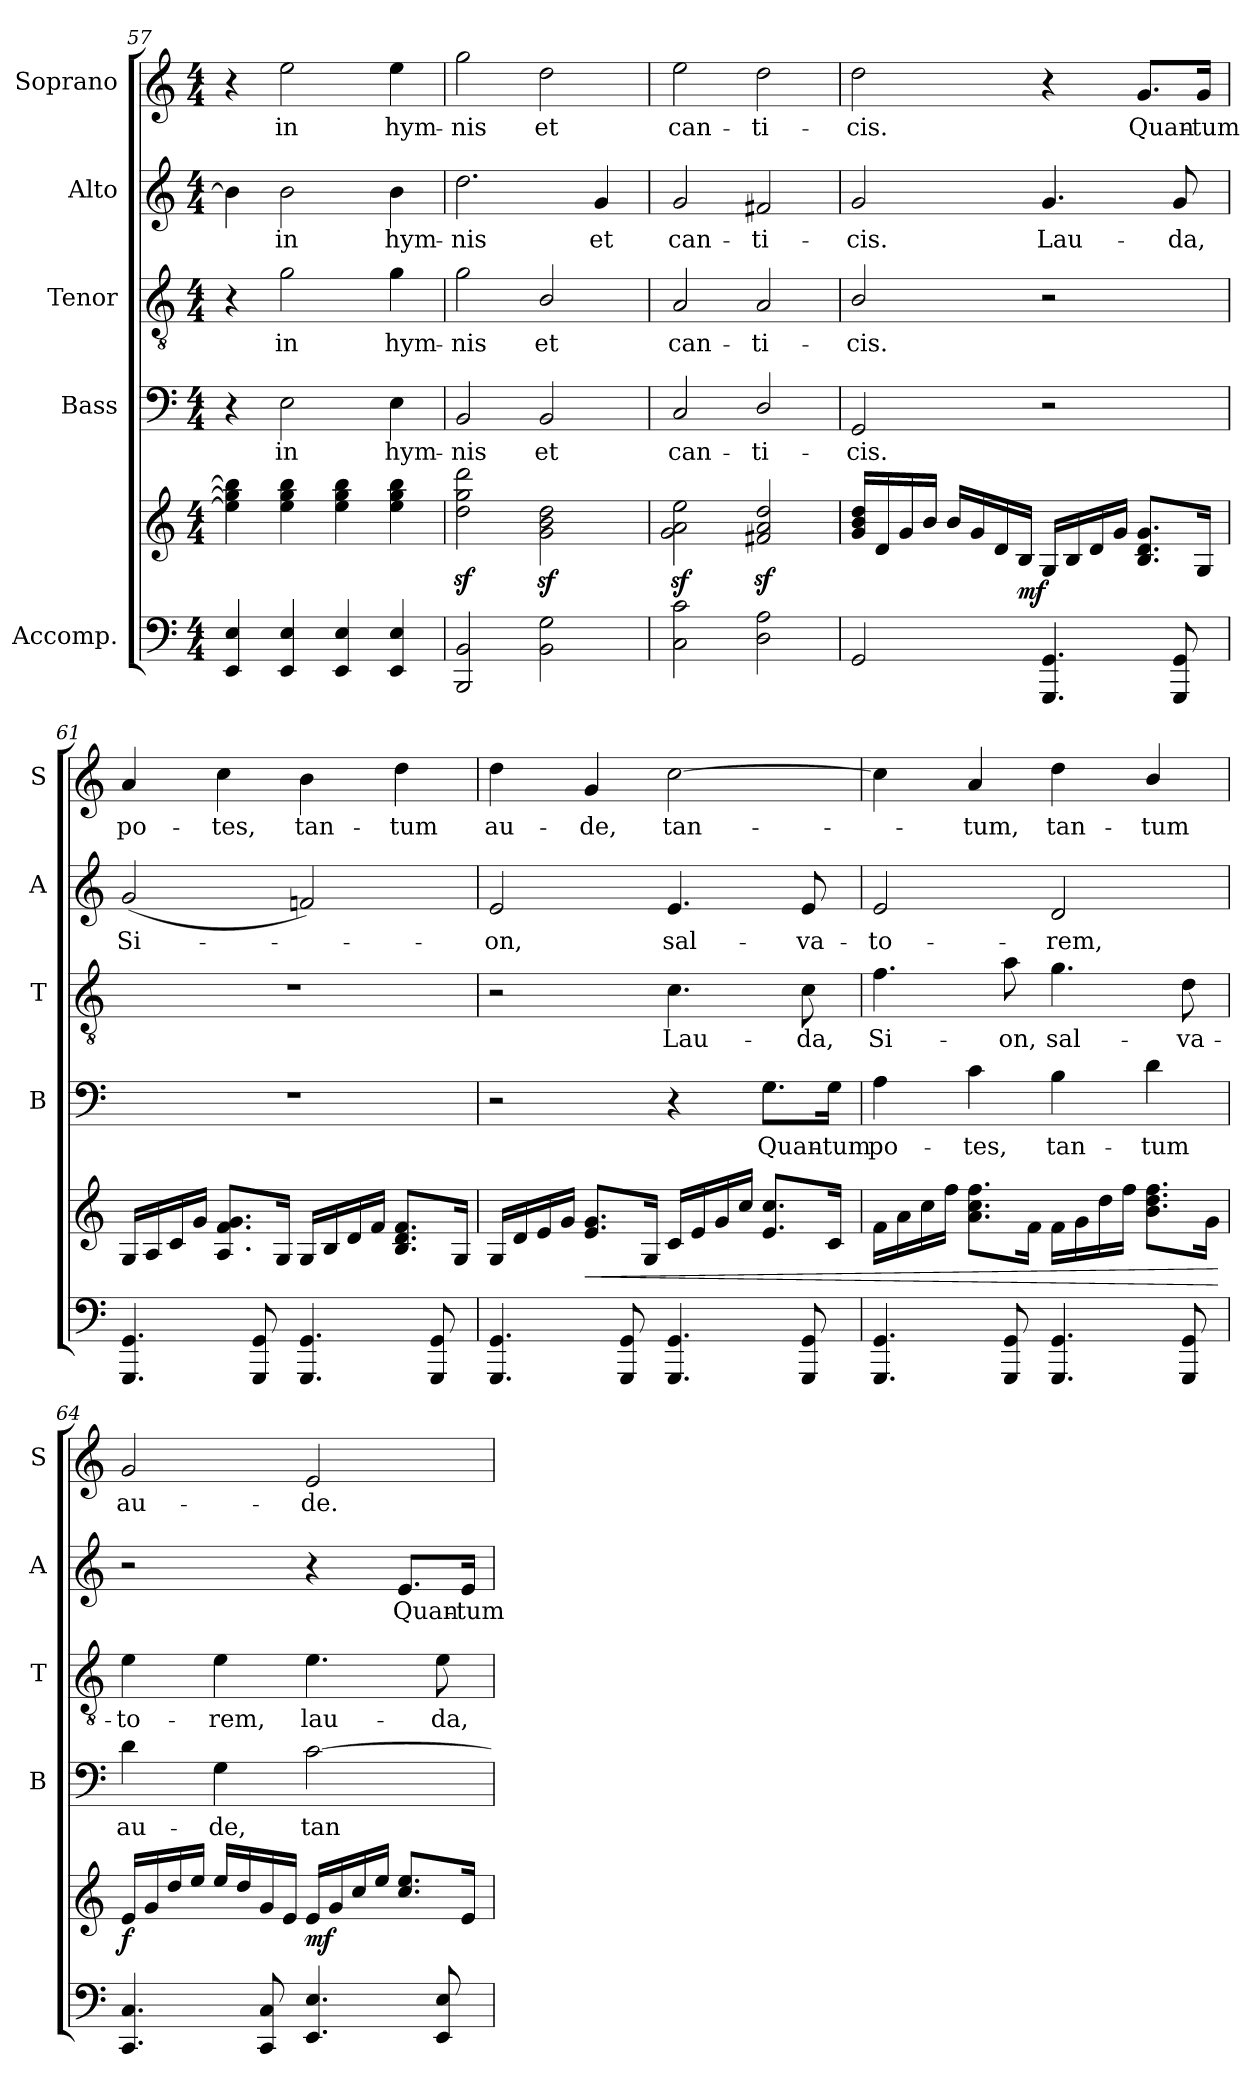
**kern	**kern	**dynam	**kern	**text	**kern	**text	**kern	**text	**kern	**text
*part5	*part5	*part5	*part4	*part4	*part3	*part3	*part2	*part2	*part1	*part1
*staff6	*staff5	*staff5/6	*staff4	*staff4	*staff3	*staff3	*staff2	*staff2	*staff1	*staff1
*I"Accomp.	*	*	*I"Bass	*	*I"Tenor	*	*I"Alto	*	*I"Soprano	*
*	*	*	*I'B	*	*I'T	*	*I'A	*	*I'S	*
!!LO:PB:g=z
*clefF4	*clefG2	*	*clefF4	*	*clefGv2	*	*clefG2	*	*clefG2	*
*k[]	*k[]	*	*k[]	*	*k[]	*	*k[]	*	*k[]	*
*M4/4	*M4/4	*	*M4/4	*	*M4/4	*	*M4/4	*	*M4/4	*
=57	=57	=57	=57	=57	=57	=57	=57	=57	=57	=57
4EE/ 4E/	4ee\] 4gg\] 4bb\]	.	4r	.	4r	.	4b\]	.	4r	.
!	!	!	!	!LO:LY:b	!	!LO:LY:b	!	!LO:LY:b	!	!LO:LY:b
4EE/ 4E/	4ee\ 4gg\ 4bb\	.	2E\	in	2g\	in	2b\	in	2ee\	in
4EE/ 4E/	4ee\ 4gg\ 4bb\	.	.	.	.	.	.	.	.	.
!	!	!	!	!LO:LY:b	!	!LO:LY:b	!	!LO:LY:b	!	!LO:LY:b
4EE/ 4E/	4ee\ 4gg\ 4bb\	.	4E\	hym-	4g\	hym-	4b\	hym-	4ee\	hym-
=58	=58	=58	=58	=58	=58	=58	=58	=58	=58	=58
!	!	!	!	!LO:LY:b	!	!LO:LY:b	!	!LO:LY:b	!	!LO:LY:b
2BBB/ 2BB/	2dd\z< 2gg\z< 2ddd\z<	.	2BB/	-nis	2g\	-nis	2.dd\	-nis	2gg\	-nis
!	!	!	!	!LO:LY:b	!	!LO:LY:b	!	!	!	!LO:LY:b
2BB\ 2G\	2g\z< 2b\z< 2dd\z<	.	2BB/	et	2B/	et	.	.	2dd\	et
!	!	!	!	!	!	!	!	!LO:LY:b	!	!
.	.	.	.	.	.	.	4g/	et	.	.
=59	=59	=59	=59	=59	=59	=59	=59	=59	=59	=59
!	!	!	!	!LO:LY:b	!	!LO:LY:b	!	!LO:LY:b	!	!LO:LY:b
2C\ 2c\	2g\z< 2a\z< 2ee\z<	.	2C/	can-	2A/	can-	2g/	can-	2ee\	can-
!	!	!	!	!LO:LY:b	!	!LO:LY:b	!	!LO:LY:b	!	!LO:LY:b
2D\ 2A\	2f#X/z< 2a/z< 2dd/z<	.	2D/	-ti-	2A/	-ti-	2f#X/	-ti-	2dd\	-ti-
=60	=60	=60	=60	=60	=60	=60	=60	=60	=60	=60
!	!	!	!	!LO:LY:b	!	!LO:LY:b	!	!LO:LY:b	!	!LO:LY:b
2GG/	16g/ 16b/ 16dd/LL	.	2GG/	-cis.	2B/	-cis.	2g/	-cis.	2dd\	-cis.
.	16d/	.	.	.	.	.	.	.	.	.
.	16g/	.	.	.	.	.	.	.	.	.
.	16b/JJ	.	.	.	.	.	.	.	.	.
.	16b/LL	.	.	.	.	.	.	.	.	.
.	16g/	.	.	.	.	.	.	.	.	.
.	16d/	.	.	.	.	.	.	.	.	.
!	!	!LO:DY:b	!	!	!	!	!	!	!	!
.	16B/JJ	mf	.	.	.	.	.	.	.	.
!	!	!	!	!	!	!	!	!LO:LY:b	!	!
4.GGG/ 4.GG/	16G/LL	.	2r	.	2r	.	4.g/	Lau-	4r	.
.	16B/	.	.	.	.	.	.	.	.	.
.	16d/	.	.	.	.	.	.	.	.	.
.	16g/JJ	.	.	.	.	.	.	.	.	.
!	!	!	!	!	!	!	!	!	!	!LO:LY:b
.	8.B/ 8.d/ 8.g/L	.	.	.	.	.	.	.	8.g/L	Quan-
!	!	!	!	!	!	!	!	!LO:LY:b	!	!
8GGG/ 8GG/	.	.	.	.	.	.	8g/	-da,	.	.
!	!	!	!	!	!	!	!	!	!	!LO:LY:b
.	16G/Jk	.	.	.	.	.	.	.	16g/Jk	-tum
=61	=61	=61	=61	=61	=61	=61	=61	=61	=61	=61
!	!	!	!	!	!	!	!	!LO:LY:b	!	!LO:LY:b
4.GGG/ 4.GG/	16G/LL	.	1r	.	1r	.	(<2g/	Si-	4a/	po-
.	16A/	.	.	.	.	.	.	.	.	.
.	16c/	.	.	.	.	.	.	.	.	.
.	16g/JJ	.	.	.	.	.	.	.	.	.
!	!	!	!	!	!	!	!	!	!	!LO:LY:b
.	8.A/ 8.f/ 8.g/L	.	.	.	.	.	.	.	4cc\	-tes,
8GGG/ 8GG/	.	.	.	.	.	.	.	.	.	.
.	16G/Jk	.	.	.	.	.	.	.	.	.
!	!	!	!	!	!	!	!	!	!	!LO:LY:b
4.GGG/ 4.GG/	16G/LL	.	.	.	.	.	2fni/)	.	4b\	tan-
.	16B/	.	.	.	.	.	.	.	.	.
.	16d/	.	.	.	.	.	.	.	.	.
.	16f/JJ	.	.	.	.	.	.	.	.	.
!	!	!	!	!	!	!	!	!	!	!LO:LY:b
.	8.B/ 8.d/ 8.f/L	.	.	.	.	.	.	.	4dd\	-tum
8GGG/ 8GG/	.	.	.	.	.	.	.	.	.	.
.	16G/Jk	.	.	.	.	.	.	.	.	.
!!LO:LB:g=z
=62	=62	=62	=62	=62	=62	=62	=62	=62	=62	=62
!	!	!	!	!	!	!	!	!LO:LY:b	!	!LO:LY:b
4.GGG/ 4.GG/	16G/LL	.	2r	.	2r	.	2e/	on,	4dd\	au-
.	16d/	.	.	.	.	.	.	.	.	.
.	16e/	.	.	.	.	.	.	.	.	.
.	16g/JJ	.	.	.	.	.	.	.	.	.
!	!	!LO:HP:b	!	!	!	!	!	!	!	!LO:LY:b
.	8.e/ 8.g/L	<	.	.	.	.	.	.	4g/	-de,
8GGG/ 8GG/	.	.	.	.	.	.	.	.	.	.
.	16G/Jk	.	.	.	.	.	.	.	.	.
!	!	!	!	!	!	!LO:LY:b	!	!LO:LY:b	!	!LO:LY:b
4.GGG/ 4.GG/	16c/LL	.	4r	.	4.c\	Lau-	4.e/	sal-	[2cc\	tan-
.	16e/	.	.	.	.	.	.	.	.	.
.	16g/	.	.	.	.	.	.	.	.	.
.	16cc/JJ	.	.	.	.	.	.	.	.	.
!	!	!	!	!LO:LY:b	!	!	!	!	!	!
.	8.e/ 8.cc/L	.	8.G\L	Quan-	.	.	.	.	.	.
!	!	!	!	!	!	!LO:LY:b	!	!LO:LY:b	!	!
8GGG/ 8GG/	.	.	.	.	8c\	-da,	8e/	-va-	.	.
!	!	!	!	!LO:LY:b	!	!	!	!	!	!
.	16c/Jk	.	16G\Jk	-tum	.	.	.	.	.	.
=63	=63	=63	=63	=63	=63	=63	=63	=63	=63	=63
!	!	!	!	!LO:LY:b	!	!LO:LY:b	!	!LO:LY:b	!	!
4.GGG/ 4.GG/	16f\LL	.	4A\	po-	4.f\	Si-	2e/	-to-	4cc\]	.
.	16a\	.	.	.	.	.	.	.	.	.
.	16cc\	.	.	.	.	.	.	.	.	.
.	16ff\JJ	.	.	.	.	.	.	.	.	.
!	!	!	!	!LO:LY:b	!	!	!	!	!	!LO:LY:b
.	8.a\ 8.cc\ 8.ff\L	.	4c\	-tes,	.	.	.	.	4a/	tum,
!	!	!	!	!	!	!LO:LY:b	!	!	!	!
8GGG/ 8GG/	.	.	.	.	8a\	-on,	.	.	.	.
.	16f\Jk	.	.	.	.	.	.	.	.	.
!	!	!	!	!LO:LY:b	!	!LO:LY:b	!	!LO:LY:b	!	!LO:LY:b
4.GGG/ 4.GG/	16f\LL	.	4B\	tan-	4.g\	sal-	2d/	-rem,	4dd\	tan-
.	16g\	.	.	.	.	.	.	.	.	.
.	16dd\	.	.	.	.	.	.	.	.	.
.	16ff\JJ	.	.	.	.	.	.	.	.	.
!	!	!	!	!LO:LY:b	!	!	!	!	!	!LO:LY:b
.	8.b\ 8.dd\ 8.ff\L	.	4d\	-tum	.	.	.	.	4b/	-tum
!	!	!	!	!	!	!LO:LY:b	!	!	!	!
8GGG/ 8GG/	.	.	.	.	8d\	-va-	.	.	.	.
.	16g\Jk	.	.	.	.	.	.	.	.	.
.	.	[	.	.	.	.	.	.	.	.
=64	=64	=64	=64	=64	=64	=64	=64	=64	=64	=64
!	!	!LO:DY:b	!	!LO:LY:b	!	!LO:LY:b	!	!	!	!LO:LY:b
4.CC/ 4.C/	16e/LL	f	4d\	au-	4e\	-to-	2r	.	2g/	au-
.	16g/	.	.	.	.	.	.	.	.	.
.	16dd/	.	.	.	.	.	.	.	.	.
.	16ee/JJ	.	.	.	.	.	.	.	.	.
!	!	!	!	!LO:LY:b	!	!LO:LY:b	!	!	!	!
.	16ee/LL	.	4G\	-de,	4e\	-rem,	.	.	.	.
.	16dd/	.	.	.	.	.	.	.	.	.
8CC/ 8C/	16g/	.	.	.	.	.	.	.	.	.
.	16e/JJ	.	.	.	.	.	.	.	.	.
!	!	!LO:DY:b	!	!LO:LY:b	!	!LO:LY:b	!	!	!	!LO:LY:b
4.EE/ 4.E/	16e/LL	mf	[2c\	tan-	4.e\	lau-	4r	.	2e/	-de.
.	16g/	.	.	.	.	.	.	.	.	.
.	16cc/	.	.	.	.	.	.	.	.	.
.	16ee/JJ	.	.	.	.	.	.	.	.	.
!	!	!	!	!	!	!	!	!LO:LY:b	!	!
.	8.cc/ 8.ee/L	.	.	.	.	.	8.e/L	Quan-	.	.
!	!	!	!	!	!	!LO:LY:b	!	!	!	!
8EE/ 8E/	.	.	.	.	8e\	-da,	.	.	.	.
!	!	!	!	!	!	!	!	!LO:LY:b	!	!
.	16e/Jk	.	.	.	.	.	16e/Jk	-tum	.	.
=	=	=	=	=	=	=	=	=	=	=
*-	*-	*-	*-	*-	*-	*-	*-	*-	*-	*-
